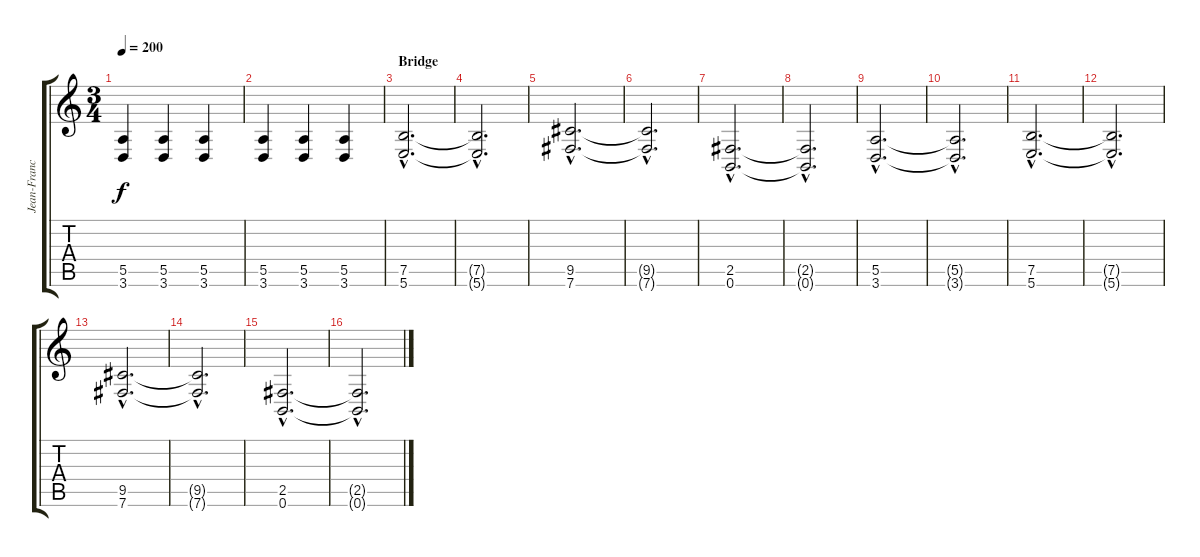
\track ("Jean-Francois Dagenais Rythm" "Jean-Franc") {instrument distortionguitar}
\staff {score tabs}
\tuning (B3 Gb3 D3 A2 E2 B1) {hide}
\ts (3 4)
\tempo 200
\clef g2
\ks c
(5.5 3.6).4{dy f} (5.5 3.6).4 (5.5 3.6).4 |
(5.5 3.6).4 (5.5 3.6).4 (5.5 3.6).4 |
\section ("" "Bridge")
(7.5{hac} 5.6{hac}).2{d} |
(7.5{hac t} 5.6{hac t}).2{d} |
(9.5{hac} 7.6{hac}).2{d} |
(9.5{hac t} 7.6{hac t}).2{d} |
(2.5{hac} 0.6{hac}).2{d} |
(2.5{hac t} 0.6{hac t}).2{d} |
(5.5{hac} 3.6{hac}).2{d} |
(5.5{hac t} 3.6{hac t}).2{d} |
\section ("" "")
(7.5{hac} 5.6{hac}).2{d} |
(7.5{hac t} 5.6{hac t}).2{d} |
(9.5{hac} 7.6{hac}).2{d} |
(9.5{hac t} 7.6{hac t}).2{d} |
(2.5{hac} 0.6{hac}).2{d} |
(2.5{hac t} 0.6{hac t}).2{d}
